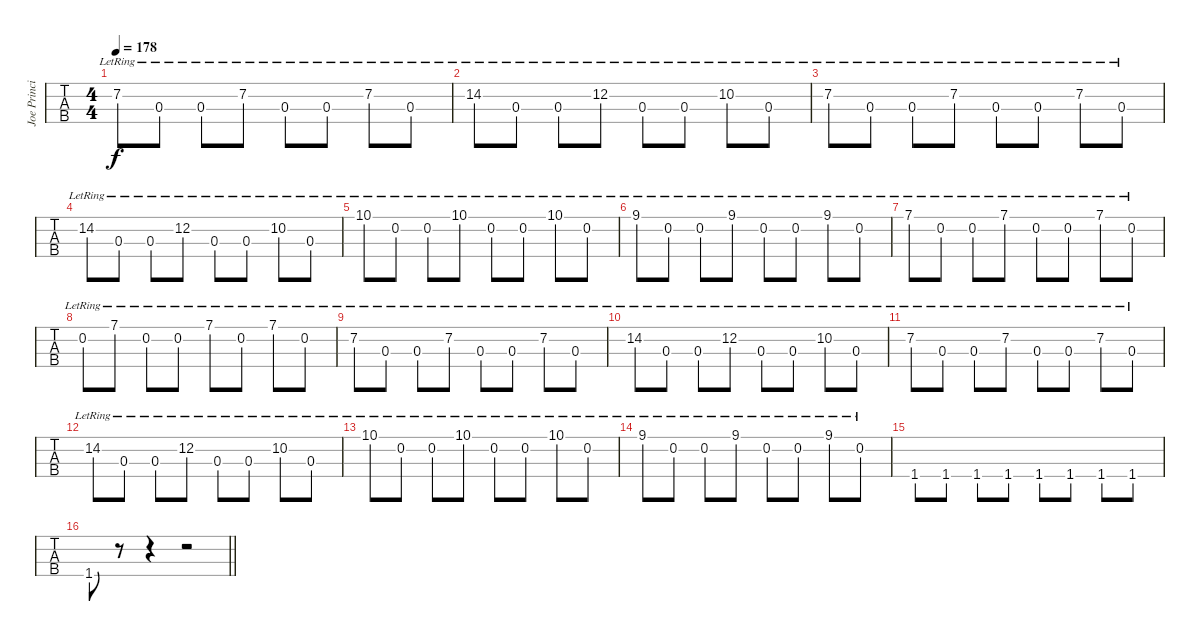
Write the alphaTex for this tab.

\track ("Joe Principe - Bass" "Joe Princi") {instrument electricbassfinger}
\staff {tabs}
\tuning (Gb2 Db2 Ab1 Eb1) {hide}
\ts (4 4)
\tempo 178
\clef f4
\ks c
7.2{lr}.8{dy f} 0.3{lr}.8 0.3{lr}.8 7.2{lr}.8 0.3{lr}.8 0.3{lr}.8 7.2{lr}.8 0.3{lr}.8 |
14.2{lr}.8 0.3{lr}.8 0.3{lr}.8 12.2{lr}.8 0.3{lr}.8 0.3{lr}.8 10.2{lr}.8 0.3{lr}.8 |
7.2{lr}.8 0.3{lr}.8 0.3{lr}.8 7.2{lr}.8 0.3{lr}.8 0.3{lr}.8 7.2{lr}.8 0.3{lr}.8 |
14.2{lr}.8 0.3{lr}.8 0.3{lr}.8 12.2{lr}.8 0.3{lr}.8 0.3{lr}.8 10.2{lr}.8 0.3{lr}.8 |
10.1{lr}.8 0.2{lr}.8 0.2{lr}.8 10.1{lr}.8 0.2{lr}.8 0.2{lr}.8 10.1{lr}.8 0.2{lr}.8 |
9.1{lr}.8 0.2{lr}.8 0.2{lr}.8 9.1{lr}.8 0.2{lr}.8 0.2{lr}.8 9.1{lr}.8 0.2{lr}.8 |
7.1{lr}.8 0.2{lr}.8 0.2{lr}.8 7.1{lr}.8 0.2{lr}.8 0.2{lr}.8 7.1{lr}.8 0.2{lr}.8 |
0.2{lr}.8 7.1{lr}.8 0.2{lr}.8 0.2{lr}.8 7.1{lr}.8 0.2{lr}.8 7.1{lr}.8 0.2{lr}.8 |
7.2{lr}.8 0.3{lr}.8 0.3{lr}.8 7.2{lr}.8 0.3{lr}.8 0.3{lr}.8 7.2{lr}.8 0.3{lr}.8 |
14.2{lr}.8 0.3{lr}.8 0.3{lr}.8 12.2{lr}.8 0.3{lr}.8 0.3{lr}.8 10.2{lr}.8 0.3{lr}.8 |
7.2{lr}.8 0.3{lr}.8 0.3{lr}.8 7.2{lr}.8 0.3{lr}.8 0.3{lr}.8 7.2{lr}.8 0.3{lr}.8 |
14.2{lr}.8 0.3{lr}.8 0.3{lr}.8 12.2{lr}.8 0.3{lr}.8 0.3{lr}.8 10.2{lr}.8 0.3{lr}.8 |
10.1{lr}.8 0.2{lr}.8 0.2{lr}.8 10.1{lr}.8 0.2{lr}.8 0.2{lr}.8 10.1{lr}.8 0.2{lr}.8 |
9.1{lr}.8 0.2{lr}.8 0.2{lr}.8 9.1{lr}.8 0.2{lr}.8 0.2{lr}.8 9.1{lr}.8 0.2{lr}.8 |
1.4.8 1.4.8 1.4.8 1.4.8 1.4.8 1.4.8 1.4.8 1.4.8 |
\barLineRight lightlight
1.4.8 r.8 r.4 r.2
